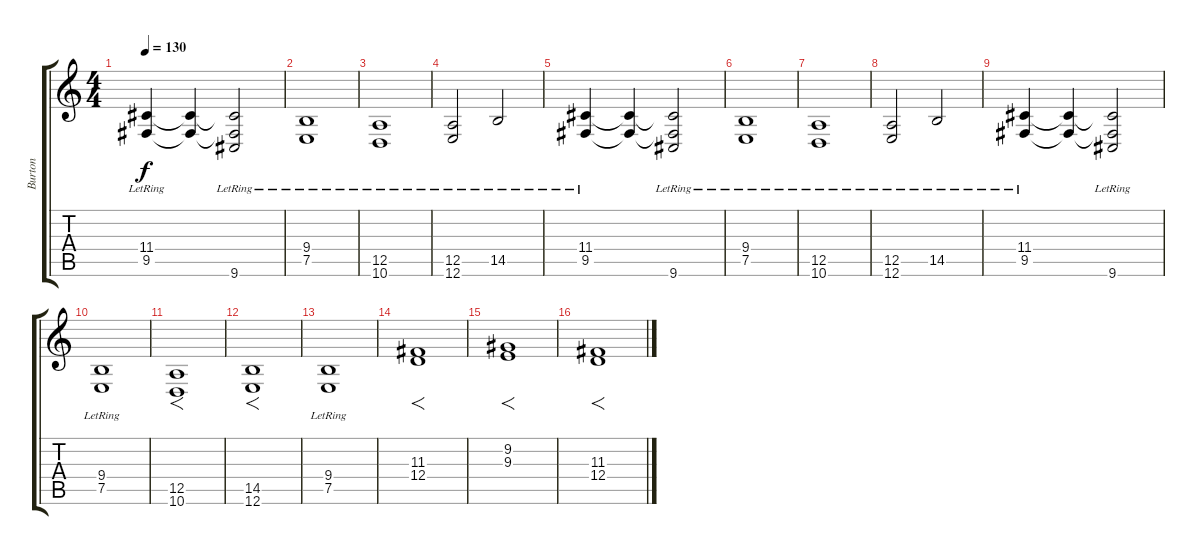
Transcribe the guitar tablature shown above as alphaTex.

\track ("Burton" "Burton") {instrument synthstrings1}
\staff {score tabs}
\tuning (E4 B3 G3 D3 A2 E2) {hide}
\ts (4 4)
\tempo 130
\clef g2
\ks c
(11.4{lr} 9.5{lr}).4{dy f} (11.4{t} 9.5{t}).4 (11.4{t} 9.5{t} 9.6{lr}).2 |
(9.4{lr} 7.5{lr}).1 |
(12.5{lr} 10.6{lr}).1 |
(12.5{lr} 12.6{lr}).2 14.5{lr}.2 |
(11.4{lr} 9.5{lr}).4 (11.4{t} 9.5{t}).4 (11.4{t} 9.5{t} 9.6{lr}).2 |
(9.4{lr} 7.5{lr}).1 |
(12.5{lr} 10.6{lr}).1 |
(12.5{lr} 12.6{lr}).2 14.5{lr}.2 |
(11.4{lr} 9.5{lr}).4 (11.4{t} 9.5{t}).4 (11.4{t} 9.5{t} 9.6{lr}).2 |
(9.4 7.5{lr}).1 |
(12.5 10.6).1{f} |
(14.5 12.6).1{f} |
(9.4{lr} 7.5{lr}).1 |
(11.3 12.4).1{f} |
(9.2 9.3).1{f} |
(11.3 12.4).1{f}
